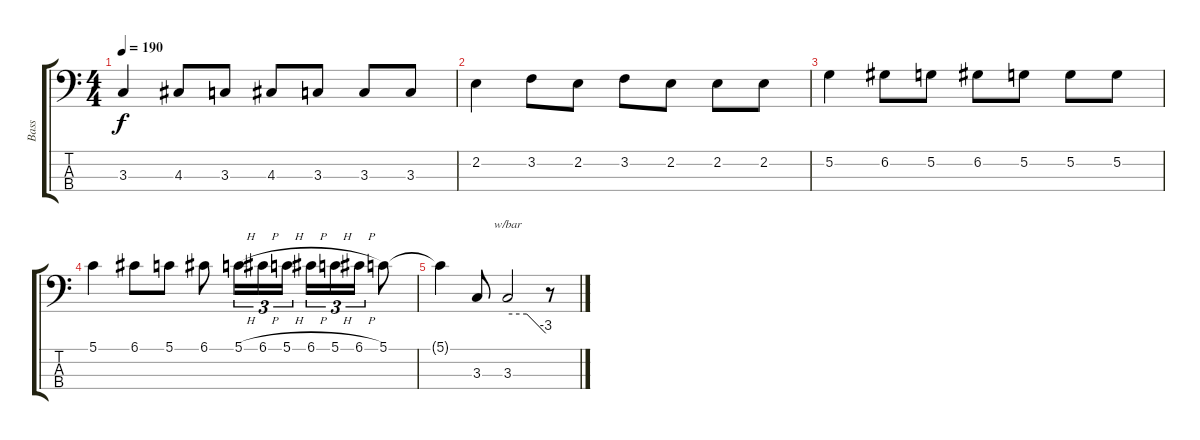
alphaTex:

\track ("Bass" "Bass") {instrument electricbassfinger}
\staff {score tabs}
\tuning (G2 D2 A1 E1) {hide}
\ts (4 4)
\tempo 190
\clef f4
\ks c
3.3.4{dy f} 4.3.8 3.3.8 4.3.8 3.3.8 3.3.8 3.3.8 |
2.2.4 3.2.8 2.2.8 3.2.8 2.2.8 2.2.8 2.2.8 |
5.2.4 6.2.8 5.2.8 6.2.8 5.2.8 5.2.8 5.2.8 |
5.1.4 6.1.8 5.1.8 6.1.8 5.1{h}.16{tu (3 2)} 6.1{h}.16{tu (3 2)} 5.1{h}.16{tu (3 2)} 6.1{h}.16{tu (3 2)} 5.1{h}.16{tu (3 2)} 6.1{h}.16{tu (3 2)} 5.1.8 |
5.1{t}.4 3.3.8 3.3.2{tbe (custom default 0 0 30 0 60 -12)} r.8
